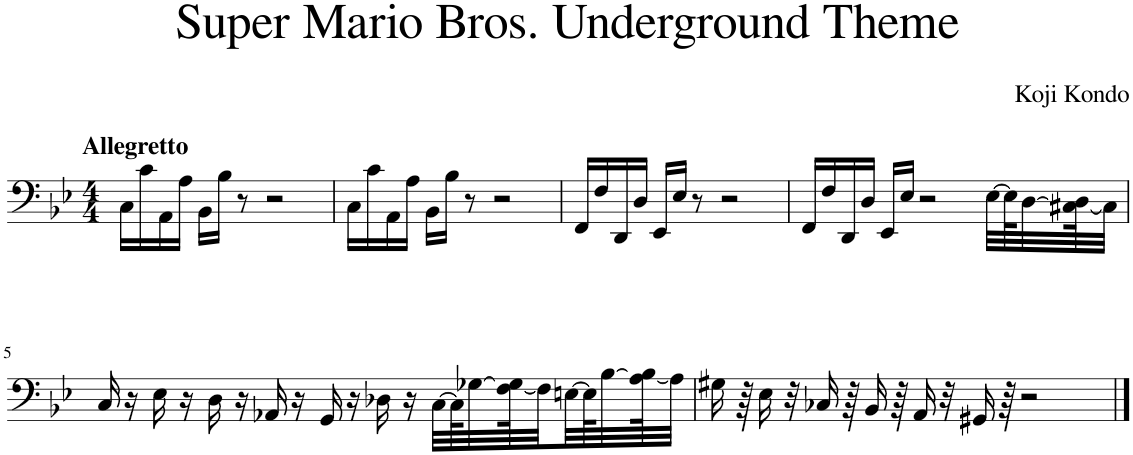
**kern
*part1
*staff1
*I"Piano
*I'Pno
*clefF4
*k[b-e-]
*M4/4
=1
!LO:TX:a:B:t=Allegretto
16C\LL
16c\
16AA\
16A\JJ
16BB-\LL
16B-\JJ
8r
2r
=2
16C\LL
16c\
16AA\
16A\JJ
16BB-\LL
16B-\JJ
8r
2r
=3
16FF/LL
16F/
16DD/
16D/JJ
16EE-/LL
16E-/JJ
8r
2r
=4
16FF/LL
16F/
16DD/
16D/JJ
16EE-/LL
16E-/JJ
2r
[32E-\LLL
64E-\K]
[32D\
[64C#X\ 64D\]K
32C#\JJJ]
!!LO:LB:g=z
=5
16C/
16r
16E-\
16r
16D\
16r
16AA-X/
16r
16GG/
16r
16D-X\
16r
[32C\LLL
64C\K]
[32G-X\
[64F\ 64G-\]K
32F\]
[32En\
64E\K]
[32B-\
[64A\ 64B-\]K
32A\JJJ]
=6
16G#X\
64r
16E-\
32r
16C-X/
64r
16BB-/
64r
16AA/
32r
16GG#X/
64r
2r
==
*-
